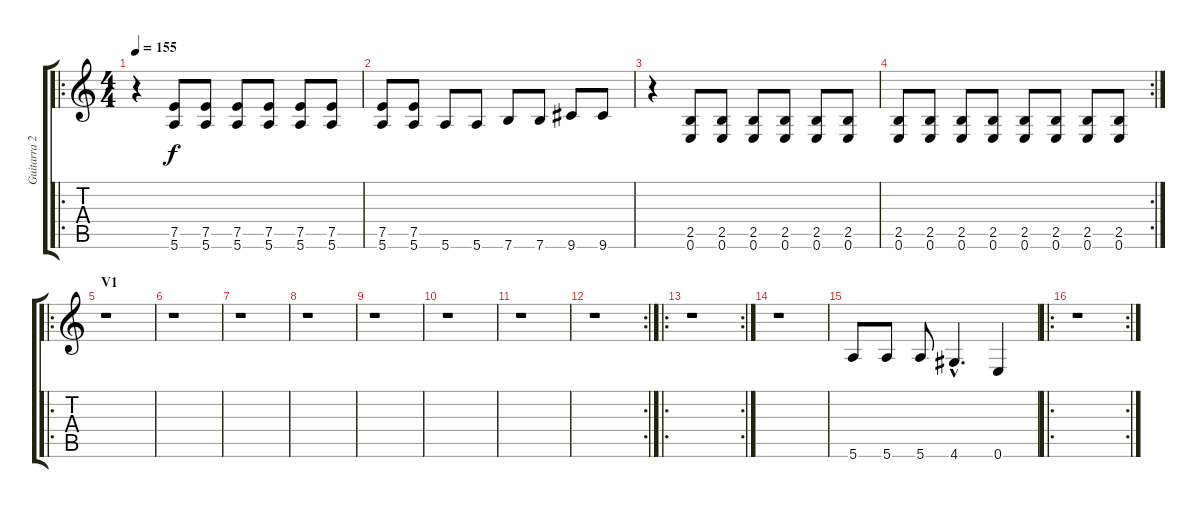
\track ("Guitarra 2" "Guitarra 2") {instrument distortionguitar}
\staff {score tabs}
\tuning (E4 B3 G3 D3 A2 E2) {hide}
\ro
\ts (4 4)
\tempo 155
\clef g2
\ks c
r.4{dy f instrument distortionguitar} (7.5 5.6).8 (7.5 5.6).8 (7.5 5.6).8 (7.5 5.6).8 (7.5 5.6).8 (7.5 5.6).8 |
(7.5 5.6).8 (7.5 5.6).8 5.6.8 5.6.8 7.6.8 7.6.8 9.6.8 9.6.8 |
r.4 (2.5 0.6).8 (2.5 0.6).8 (2.5 0.6).8 (2.5 0.6).8 (2.5 0.6).8 (2.5 0.6).8 |
\rc 2
(2.5 0.6).8 (2.5 0.6).8 (2.5 0.6).8 (2.5 0.6).8 (2.5 0.6).8 (2.5 0.6).8 (2.5 0.6).8 (2.5 0.6).8 |
\ro
\section ("" "V1")
r.1 |
r.1 |
r.1 |
r.1 |
r.1 |
r.1 |
r.1 |
\rc 2
r.1 |
\ro
\rc 2
r.1 |
r.1 |
5.6.8 5.6.8 5.6.8 4.6{hac}.4{d} 0.6.4 |
\ro
\rc 2
r.1
